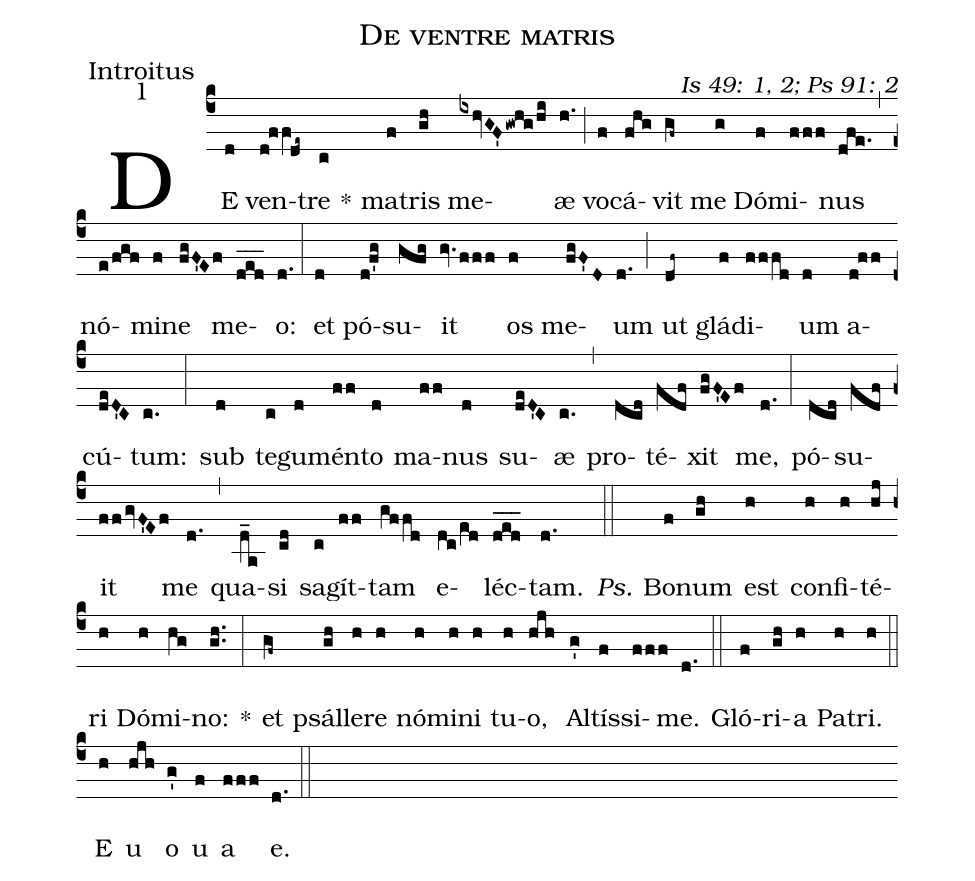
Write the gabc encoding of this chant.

name: De ventre matris;
office-part: Introitus;
mode: 1;
commentary: Is 49: 1, 2; Ps 91: 2;
%%
(c4) DE(d) ven(d!ffV!de~)tre(c) *() ma(f)tris(gh) me(ixhvGF'gwhg/hi)æ(h.) (;) vo(f)cá(fhg)vit(gf~) me(g) Dó(f)mi(fff)nus(dfe.) (,) nó(e/fgf)mi(f)ne(fgF'Ef) me(d_e_d_)o:(d.) (:)
et(d) pó(d!f'g)su(gfg)it(gv.fff) os(f) me(fgF'D)um(d.) (;) ut(df~) glá(f)di(fffd)um(d) a(d!ff)cú(deD'C)tum:(c.) (:)
sub(d) te(c)gu(d)mén(ff)to(d) ma(ff)nus(d) su(deD'C)æ(c.) (,) pro(dcd)té(fdf)xit(fgF'Ef) me,(d.) (:)
pó(dcd)su(fdf)it(ffgvF'Ef) me(d.) (,) qua(d_a)si(cd) sa(c)gít(ff)tam(gffd) e(dc/e[ll:1]d)léc(d_e_d_)tam.(d.) (::)
<i>Ps.</i> Bo(f)num(gh) est(h) con(h)fi(h)té(hj)ri(h) Dó(h)mi(hg)no:(gh..) *(:)
et(gf~) psál(gh)le(h)re(h) nó(h)mi(h)ni(h) tu(h)o,(hjh) Al(g')tís(f)si(fff)me.(d.) (::)
Gló(f)ri(gh)a(h) Pa(h)tri.(h) (::)
<eu>E(h) u(hjh) o(g') u(f) a(fff) e.</eu>(d.) (::)
